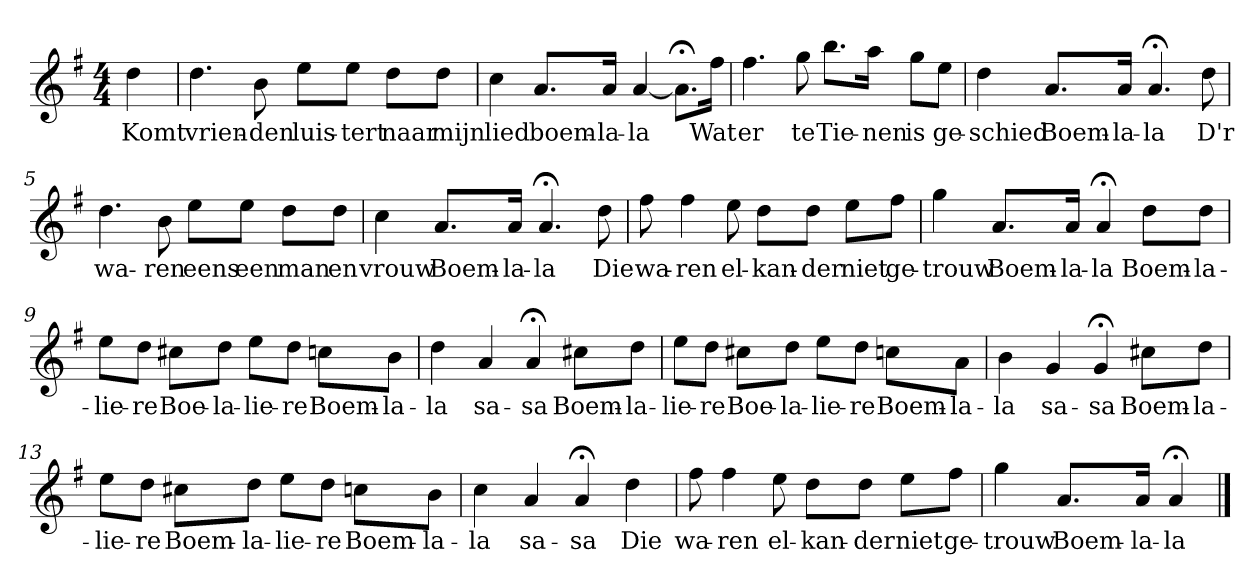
**kern	**text
*part1	*part1
*staff1	*staff1
*k[f#]	*
*G:	*
*M4/4	*
*MM120	*
=	=
4dd	Komt
=1	=1
4.dd	vrien-
8b	-den
8eeL	luis-
8eeJ	-tert
8ddL	naar
8ddJ	mijn
=2	=2
4cc	lied
8.aL	boem-
16aJk	-la-
[4a	-la
8.a;<L]	.
16ff#Jk	Wat
=3	=3
4.ff#	er
8gg	te
8.bbL	Tie-
16aaJk	-nen
8ggL	is
8eeJ	ge-
=4	=4
4dd	-schied
8.aL	Boem-
16aJk	-la-
4.a;<	-la
8dd	D'r
=5	=5
4.dd	wa-
8b	-ren
8eeL	eens
8eeJ	een
8ddL	man
8ddJ	en
=6	=6
4cc	vrouw
8.aL	Boem-
16aJk	-la-
4.a;<	-la
8dd	Die
=7	=7
8ff#	wa-
4ff#	-ren
8ee	el-
8ddL	-kan-
8ddJ	-der
8eeL	niet
8ff#J	ge-
=8	=8
4gg	-trouw
8.aL	Boem-
16aJk	-la-
4a;<	-la
8ddL	Boem-
8ddJ	-la-
=9	=9
8eeL	-lie-
8ddJ	-re
8cc#XL	Boe-
8ddJ	-la-
8eeL	-lie-
8ddJ	-re
8ccnL	Boem-
8bJ	-la-
=10	=10
4dd	-la
4a	sa-
4a;<	-sa
8cc#XL	Boem-
8ddJ	-la-
=11	=11
8eeL	-lie-
8ddJ	-re
8cc#XL	Boe-
8ddJ	-la-
8eeL	-lie-
8ddJ	-re
8ccnL	Boem-
8aJ	-la-
=12	=12
4b	-la
4g	sa-
4g;<	-sa
8cc#XL	Boem-
8ddJ	-la-
=13	=13
8eeL	-lie-
8ddJ	-re
8cc#XL	Boem-
8ddJ	-la-
8eeL	-lie-
8ddJ	-re
8ccnL	Boem-
8bJ	-la-
=14	=14
4cc	-la
4a	sa-
4a;<	-sa
4dd	Die
=15	=15
8ff#	wa-
4ff#	-ren
8ee	el-
8ddL	-kan-
8ddJ	-der
8eeL	niet
8ff#J	ge-
=16	=16
4gg	-trouw
8.aL	Boem-
16aJk	-la-
4a;<	-la
==	==
*-	*-
